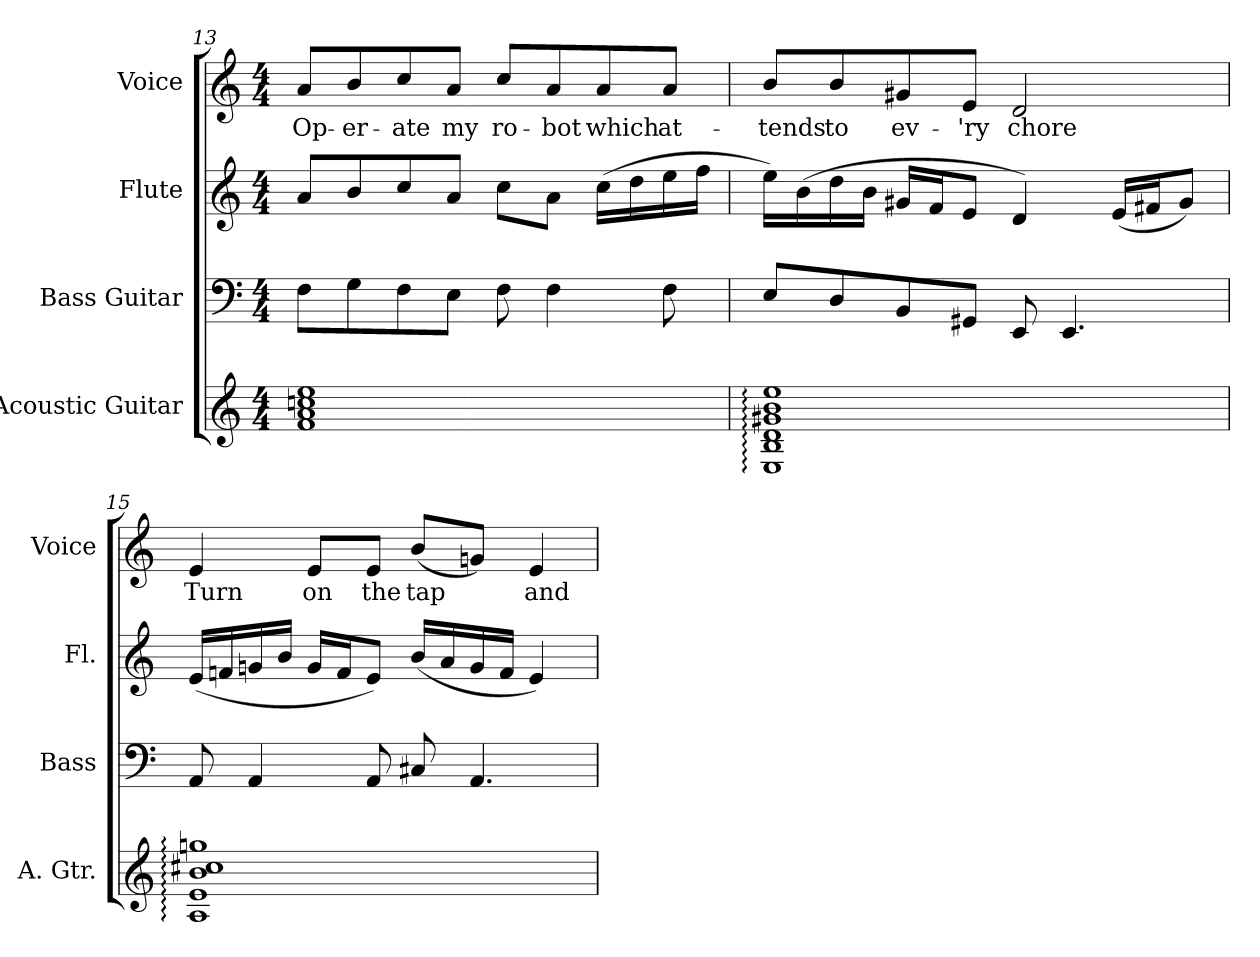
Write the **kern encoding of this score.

**kern	**kern	**kern	**kern	**text
*part4	*part3	*part2	*part1	*part1
*staff4	*staff3	*staff2	*staff1	*staff1
*I"Acoustic Guitar	*I"Bass Guitar	*I"Flute	*I"Voice	*
*I'A. Gtr.	*I'Bass	*I'Fl.	*I'Voice	*
!!LO:LB:g=z
*clefG2	*clefF4	*clefG2	*clefG2	*
*ITrd7c12	*ITrd7c12	*	*	*
*k[]	*k[]	*k[]	*k[]	*
*C:	*C:	*C:	*C:	*
*M4/4	*M4/4	*M4/4	*M4/4	*
=13	=13	=13	=13	=13
!	!	!	!	!LO:LY:b:color=#000000
1Fi 1Ai 1cni 1ei	8FFi\L	8ai/L	8ai/L	Op-
!	!	!	!	!LO:LY:b:color=#000000
.	8GGi\	8bi/	8bi/	-er-
!	!	!	!	!LO:LY:b:color=#000000
.	8FFi\	8cci/	8cci/	-ate
!	!	!	!	!LO:LY:b:color=#000000
.	8EEi\J	8ai/J	8ai/J	my
!	!	!	!	!LO:LY:b:color=#000000
.	8FFi\	8cci\L	8cci/L	ro-
!	!	!	!	!LO:LY:b:color=#000000
.	4FFi\	8ai\J	8ai/	-bot
!	!	!	!	!LO:LY:b:color=#000000
.	.	(16cci\LL	8ai/	which
.	.	16ddi\	.	.
!	!	!	!	!LO:LY:b:color=#000000
.	8FFi\	16eei\	8ai/J	at-
.	.	16ffi\JJ	.	.
=14	=14	=14	=14	=14
!	!	!	!	!LO:LY:b:color=#000000
1EEi: 1BBi: 1Di: 1G#Xi: 1Bi: 1ei:	8EEi/L	16eei\LL)	8bi/L	-tends
.	.	(16bi\	.	.
!	!	!	!	!LO:LY:b:color=#000000
.	8DDi/	16ddi\	8bi/	to
.	.	16bi\JJ	.	.
!	!	!	!	!LO:LY:b:color=#000000
.	8BBBi/	16g#Xi/LL	8g#Xi/	ev-
.	.	16fi/J	.	.
!	!	!	!	!LO:LY:b:color=#000000
.	8GGG#Xi/J	8ei/J	8ei/J	-'ry
!	!	!	!	!LO:LY:b:color=#000000
.	8EEEi/	4di/)	2di/	chore
.	4.EEEi/	.	.	.
.	.	(16ei/LL	.	.
.	.	16f#Xi/J	.	.
.	.	8g#i/J)	.	.
=15	=15	=15	=15	=15
!	!	!	!	!LO:LY:b:color=#000000
1AAi: 1Ei: 1Bi: 1c#Xi: 1gni:	8AAAi/	(16ei/LL	4ei/	Turn
.	.	16fni/	.	.
.	4AAAi/	16gni/	.	.
.	.	16bi/JJ	.	.
!	!	!	!	!LO:LY:b:color=#000000
.	.	16gi/LL	8ei/L	on
.	.	16fi/J	.	.
!	!	!	!	!LO:LY:b:color=#000000
.	8AAAi/	8ei/J)	8ei/J	the
!	!	!	!	!LO:LY:b:color=#000000
.	8CC#Xi/	(16bi/LL	(8bi/L	tap
.	.	16ai/	.	.
.	4.AAAi/	16gi/	8gni/J)	.
.	.	16fi/JJ	.	.
!	!	!	!	!LO:LY:b:color=#000000
.	.	4ei/)	4ei/	and
=	=	=	=	=
*-	*-	*-	*-	*-
